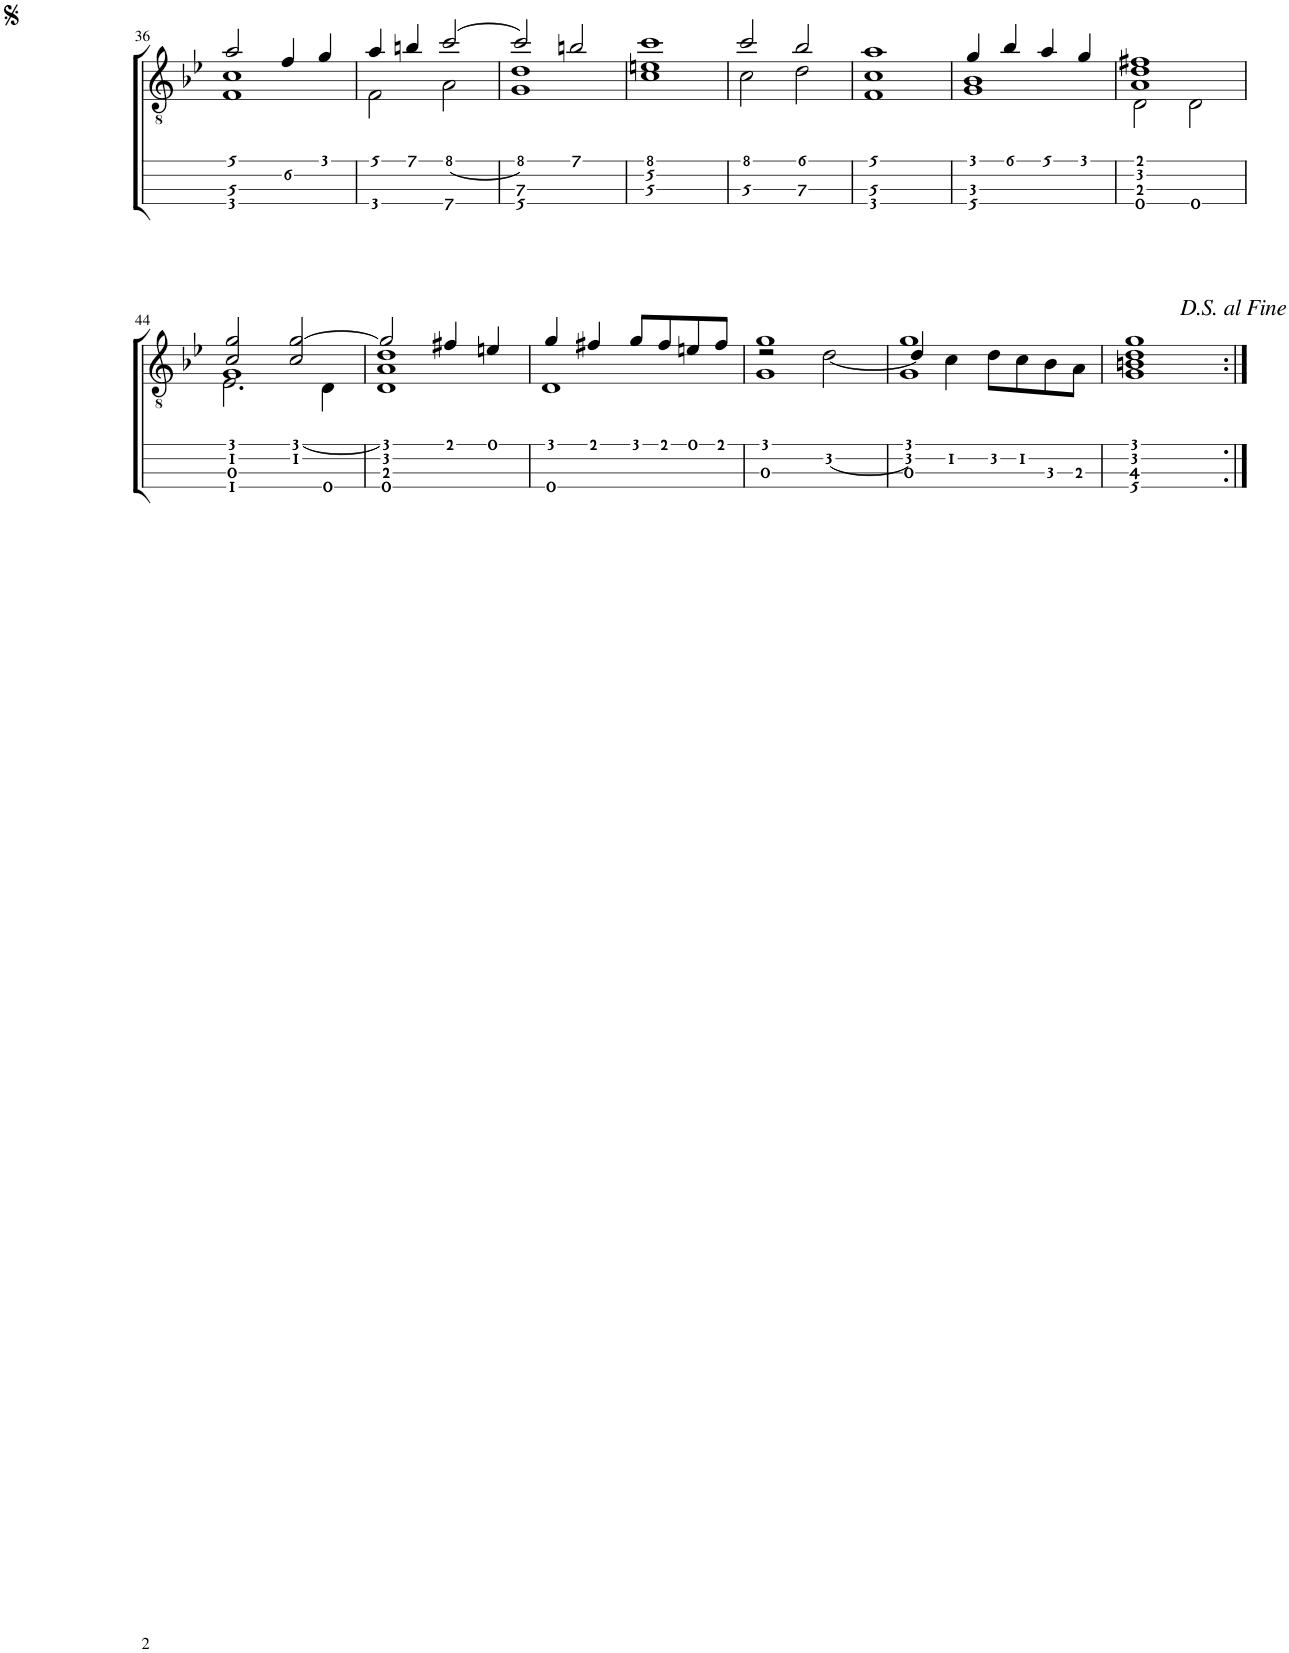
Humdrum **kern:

**kern	**kern
*part1	*part1
*staff2	*staff1
*I"Classical Guitar	*
!!LO:PB:g=z
*	*clefGv2
*k[b-e-]	*k[b-e-]
*M2/2	*M2/2
=36	=36
*^	*^
2a	1F 1c	2a/	1F 1c
4f	.	4f/	.
4g	.	4g/	.
=37	=37	=37	=37
4a	2F	4a/	2F\
4b	.	4bn/	.
[2cc	2A	[2cc/	2A\
=38	=38	=38	=38
2cc]	1G 1d	2cc/]	1G 1d
2b	.	2bn/	.
*v	*v	*	*
*	*v	*v
=39	=39
1c 1e 1cc	1c 1en 1cc
=40	=40
*^	*^
2cc	2c	2cc/	2c\
2b-	2d	2b-/	2d\
=41	=41	=41	=41
1a	1F 1c	1a	1F 1c
=42	=42	=42	=42
4g	1G 1B-	4g/	1G 1B-
4b-	.	4b-/	.
4a	.	4a/	.
4g	.	4g/	.
=43	=43	=43	=43
1A 1d 1f#	2D	1A 1d 1f#X	2D\
.	2D	.	2D\
!!LO:LB:g=z
=44	=44	=44	=44
*	*^	*	*^
2c 2g	1G	2.E-	2c/ 2g/	1G	2.E-\
2c [2g	.	.	2c/ [2g/	.	.
.	.	4D	.	.	4D\
*	*v	*v	*	*	*
*	*	*	*v	*v
=45	=45	=45	=45
2g]	1D 1A 1d	2g/]	1D 1A 1d
4f#	.	4f#X/	.
4e	.	4en/	.
=46	=46	=46	=46
4g	1D	4g/	1D
4f#	.	4f#X/	.
8gL	.	8g/L	.
8f#	.	8f#/	.
8e	.	8en/	.
8f#J	.	8f#/J	.
=47	=47	=47	=47
*	*^	*	*^
1g	2r	1G	1g	2r	1G
.	[2d	.	.	[2d\	.
=48	=48	=48	=48	=48	=48
1g	4d]	1G	1g	4d/]	1G
.	4c	.	.	4c\	.
.	8dL	.	.	8d\L	.
.	8c	.	.	8c\	.
.	8B-	.	.	8B-\	.
.	8AJ	.	.	8A\J	.
*	*v	*v	*	*	*
*	*	*	*v	*v
=49	=49	=49	=49
1B 1d 1g	1G	1Bn 1d 1g	1G
!	!	!	!LO:TX:a:t=<i><font size="12"/>D.S. al Fine</i>
!	!LO:TX:a:t=<i><font size="12"/>D.S. al Fine</i>	!	!
*v	*v	*	*
*	*v	*v
=:|!	=:|!
*-	*-
